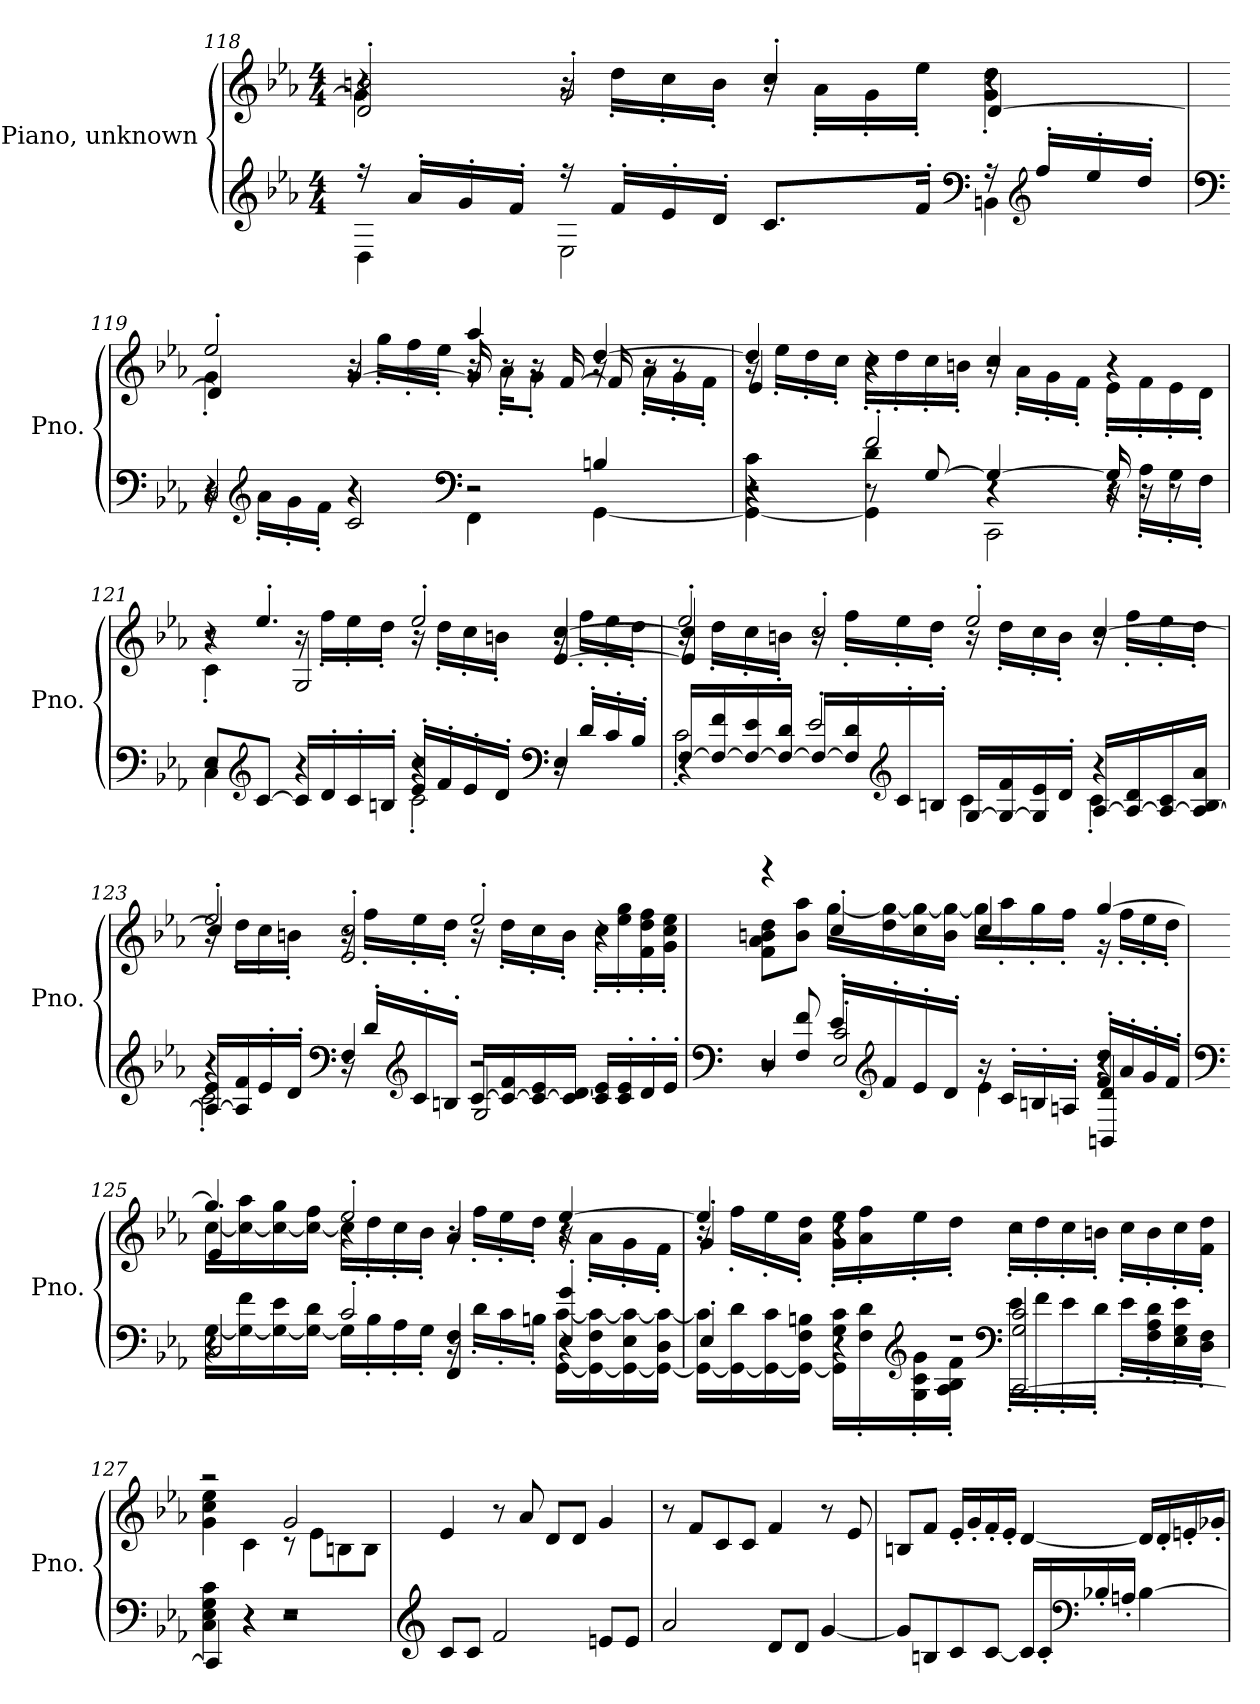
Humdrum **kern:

**kern	**kern
*part1	*part1
*staff2	*staff1
*I"Piano, unknown	*
*I'Pno.	*
*clefG2	*clefG2
*k[b-e-a-]	*k[b-e-a-]
*M4/4	*M4/4
=118	=118
*^	*^
*	*	*	*^
16r	4D\	2d/' 2bn/'	4g\]	4r
16a-'/LL	.	.	.	.
16g'/	.	.	.	.
16f'/JJ	.	.	.	.
16r	2E-\	.	16r	2g'/
16f'/LL	.	.	16dd'\LL	.
16e-'/	.	.	16cc'\	.
16d'/JJ	.	.	16b'\JJ	.
8.c/L	.	4cc'/	16r	.
.	.	.	16a-'\LL	.
.	.	.	16g'\	.
16f'/Jk	.	.	16ee-'\JJ	.
*clefF4	*	*	*	*
16r	4BBn\	4r	4g\' 4dd\'	[4d/
*clefG2	*	*	*	*
16ff'/LL	.	.	.	.
16ee-'/	.	.	.	.
16dd'/JJ	.	.	.	.
*v	*v	*	*	*
!!LO:LB:g=z	!!	!!
=119	=119	=119	=119
*clefF4	*	*	*
*^	*	*	*
*	*^	*	*	*
4r	16r	2C/	2ee-'/	4g'\	4d/]
*clefG2	*	*	*	*	*
.	16a-'\LL	.	.	.	.
.	16g'\	.	.	.	.
.	16f'\JJ	.	.	.	.
2c/	4r	.	.	16r	[4g/
.	.	.	.	16gg'\LL	.
.	.	.	.	16ff'\	.
.	.	.	.	16ee-'\JJ	.
*clefF4	*	*	*	*	*
.	4FF\	2r	4aa-/	16r	16g/]
.	.	.	.	16a-'\KL	16r
.	.	.	.	8g'\J	16r
.	.	.	.	.	[16f/
4Bn/	[4GG\	.	[4dd/	16r	16f/]
.	.	.	.	16a-'\LL	16r
.	.	.	.	16g'\	8r
.	.	.	.	16f'\JJ	.
=120	=120	=120	=120	=120	=120
*	*	*^	*	*	*
4r	4GG\_ 4c\	4r	2r	4dd/]	16r	4e-/
.	.	.	.	.	16ee-'\LL	.
.	.	.	.	.	16dd'\	.
.	.	.	.	.	16cc'\JJ	.
8r	4GG\] 4d\	2f'/	.	4r	16cc'\LL	4r
.	.	.	.	.	16dd'\	.
[8G/	.	.	.	.	16cc'\	.
.	.	.	.	.	16bn'\JJ	.
4G/_	4r	.	2CC\	4cc/	16r	2r
.	.	.	.	.	16a-'\LL	.
.	.	.	.	.	16g'\	.
.	.	.	.	.	16f'\JJ	.
16G/]	16r	4r	.	4r	16e-'\LL	.
16r	16A-'\LL	.	.	.	16f'\	.
8r	16G'\	.	.	.	16e-'\	.
.	16F'\JJ	.	.	.	16d'\JJ	.
*	*	*v	*v	*	*	*
!!LO:LB:g=z	!!	!!
=121	=121	=121	=121	=121	=121
8E-/L	4C\	2r	8r	4c'\	4r
*clefG2	*	*	*	*	*
[8c/J	.	.	4.ee-'/	.	.
16c/LL]	4r	.	.	16r	2G/
16d'/	.	.	.	16ff'\LL	.
16c'/	.	.	.	16ee-'\	.
16Bn'/JJ	.	.	.	16dd'\JJ	.
16e-/' 16cc/'LL	2c'\	4r	2ee-'/	16r	.
16f'/	.	.	.	16dd'\LL	.
16e-'/	.	.	.	16cc'\	.
16d'/JJ	.	.	.	16bn'\JJ	.
*clefF4	*	*	*	*	*
16r	.	4E-/	.	16r	[4e-/ [4cc/
16d'/LL	.	.	.	16ff'\LL	.
16c'/	.	.	.	16ee-'\	.
16B'/JJ	.	.	.	16dd'\JJ	.
!!LO:LB:g=z	!!	!!
=122	=122	=122	=122	=122	=122
[16F/LL	2c'\	4r	2ee-'/	16r	4e-/] 4cc/]
16F/_ 16f/	.	.	.	16dd'\LL	.
16F/_ 16e-/	.	.	.	16cc'\	.
16F/_ 16d/JJ	.	.	.	16bn'\JJ	.
16F/LL_	.	2e-'/	.	16r	2cc'/
16F/] 16d/	.	.	.	16ff'\LL	.
*clefG2	*	*	*	*	*
16c'/	.	.	.	16ee-'\	.
16Bn'/JJ	.	.	.	16dd'\JJ	.
[16G/LL	4c\	.	2ee-'/	16r	.
16G/_ 16f/	.	.	.	16dd'\LL	.
16G/] 16e-/	.	.	.	16cc'\	.
16d'/JJ	.	.	.	16b'\JJ	.
[16A-/LL	4c'\	4r	.	16r	[4cc/
16A-/_ 16d/	.	.	.	16ff'\LL	.
16A-/_ 16c/	.	.	.	16ee-'\	.
16A-/_ 16B/ 16a-/JJ	.	.	.	16dd'\JJ	.
!!LO:PB:g=z	!!	!!
=123	=123	=123	=123	=123	=123
16A-/_ 16e-/LL	2c'\	4r	2ee-'/	16r	4cc/]
16A-/] 16f/	.	.	.	16dd'\LL	.
16e-'/	.	.	.	16cc'\	.
16d'/JJ	.	.	.	16bn'\JJ	.
*clefF4	*	*	*	*	*
16r	.	4F/	.	16r	2e-/' 2cc/'
16d'/LL	.	.	.	16ff'\LL	.
*clefG2	*	*	*	*	*
16c'/	.	.	.	16ee-'\	.
16Bn'/JJ	.	.	.	16dd'\JJ	.
[16c/LL	2r	2G/	2ee-'/	16r	.
16c/_ 16f/	.	.	.	16dd'\LL	.
16c/_ 16e-/	.	.	.	16cc'\	.
16c/_ 16d/JJ	.	.	.	16b'\JJ	.
16c/] 16e-/LL	.	.	.	16cc'\LL	4r
16c/' 16e-/'	.	.	.	16ee-\' 16gg\'	.
16d'/	.	.	.	16f\' 16dd\' 16ff\'	.
16e-'/JJ	.	.	.	16g\' 16cc\' 16ee-\'JJ	.
*	*	*	*v	*v	*v
!!LO:LB:g=z
=124	=124	=124	=124
*clefF4	*	*	*
*	*	*	*^
8r	2r	4D/	4r	8f\ 8a-\ 8bn\ 8dd\L
8F/ 8f/	.	.	.	8b\ 8aa-\J
16e-'/LL	.	2E-/' 2c/'	4cc'/	[16gg\LL
*clefG2	*	*	*	*
16f'/	.	.	.	16dd\ 16gg\_
16e-'/	.	.	.	16cc\ 16gg\_
16d'/JJ	.	.	.	16b\ 16gg\_JJ
16r	4e-\	.	4cc/	16gg\LL]
16c'/LL	.	.	.	16aa-'\
16Bn'/	.	.	.	16gg'\
16An'/JJ	.	.	.	16ff'\JJ
16f/' 16dd/'LL	4r	4BBn/ 4d/	[4gg/	16r
16a-'/	.	.	.	16ff'\LL
16g'/	.	.	.	16ee-'\
16f'/JJ	.	.	.	16dd'\JJ
*	*	*	*v	*v
!!LO:LB:g=z
=125	=125	=125	=125
*clefF4	*	*	*
*	*	*	*^
*	*	*	*	*^
4r	[16G\LL	2C/	4gg/]	[16cc\LL	4e-'/
.	16G\_ 16f\	.	.	16cc\_ 16aa-\	.
.	16G\_ 16e-\	.	.	16cc\_ 16gg\	.
.	16G\_ 16d\JJ	.	.	16cc\_ 16ff\JJ	.
2c'/	16G\LL]	.	2ee-'/	16cc\LL]	4r
.	16B-'\	.	.	16dd'\	.
.	16A-'\	.	.	16cc'\	.
.	16G'\JJ	.	.	16b-'\JJ	.
.	16r	4FF/ 4F/	.	16r	4a-/
.	16d'\LL	.	.	16ff'\LL	.
.	16c'\	.	.	16ee-'\	.
.	16Bn'\JJ	.	.	16dd'\JJ	.
4E-/' 4g/'	[16GG\ [16c\LL	4r	[4ee-/	16r	4r
.	16GG\_ 16F\ 16c\_	.	.	16a-'\LL	.
.	16GG\_ 16E-\ 16c\_	.	.	16g'\	.
.	16GG\_ 16D\ 16c\_JJ	.	.	16f'\JJ	.
!!LO:LB:g=z	!!	!!
=126	=126	=126	=126	=126	=126
1r	16GG\_ 16c\]LL	4E-'/	4ee-/]	16r	4g'/
.	16GG\_ 16d\	.	.	16ff'\LL	.
.	16GG\_ 16c\	.	.	16ee-'\	.
.	16GG\_ 16F\ 16Bn\JJ	.	.	16a-\' 16dd\'JJ	.
.	16GG\] 16G\ 16c\LL	4r	4r	16g\' 16ee-\'LL	4r
.	16F\' 16d\'	.	.	16a-\' 16ff\'	.
*clefG2	*	*	*	*	*
.	16G\' 16c\' 16g\'	.	.	16ee-'\	.
.	16A-\' 16B\' 16f\'JJ	.	.	16dd'\JJ	.
*clefF4	*	*	*	*	*
.	16e-'\LL	[2CC/ 2G/ 2c/	2r	16cc'\LL	2r
.	16f'\	.	.	16dd'\	.
.	16e-'\	.	.	16cc'\	.
.	16d'\JJ	.	.	16bn'\JJ	.
.	16e-'\LL	.	.	16cc'\LL	.
.	16F\' 16A-\' 16d\'	.	.	16b'\	.
.	16E-\' 16G\' 16e-\'	.	.	16cc'\	.
.	16D\' 16F\'JJ	.	.	16f\' 16dd\'JJ	.
*	*	*	*	*v	*v
=127	=127	=127	=127	=127
1r	4C\ 4E-\ 4G\ 4c\	4CC/]	2r	4g\ 4cc\ 4ee-\
.	4r	4r	.	4c\
.	2r	2r	2g/	8r
.	.	.	.	8e-\L
.	.	.	.	8Bn\
.	.	.	.	8B\J
*v	*v	*v	*	*
*	*v	*v
!!LO:LB:g=z
=128	=128
*clefG2	*
8c/L	4e-/
8c/J	.
2f/	8r
.	8a-/
.	8d/L
.	8d/J
8en/L	4g/
8e/J	.
=129	=129
2a-/	8r
.	8f/L
.	8c/
.	8c/J
8d/L	4f/
8d/J	.
[4g/	8r
.	8e-/
=130	=130
8g/L]	8Bn/L
8Bn/	8f/J
8c/	16e-'/LL
.	16g'/
[8c/J	16f'/
.	16e-'/JJ
16c/LL]	[4d/
16c'/	.
*clefF4	*
16B-X'/	.
16An'/JJ	.
[4B-\	16d/LL]
.	16d'/
.	16en'/
.	16g-X'/JJ
=	=
*-	*-
